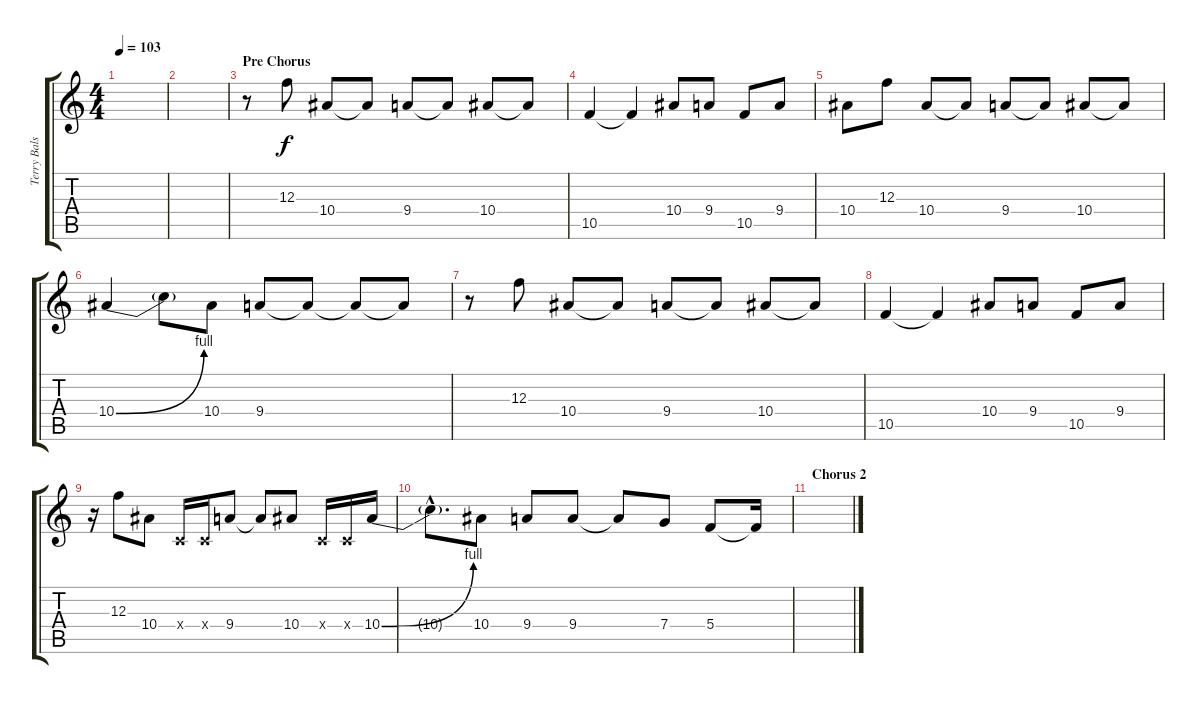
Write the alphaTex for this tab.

\track ("Terry Balsamo (Guitar Echo)" "Terry Bals") {instrument distortionguitar}
\staff {score tabs}
\tuning (D4 A3 F3 C3 G2 C2) {hide}
\ts (4 4)
\tempo 103
\clef g2
\ks c
|
|
\section ("" "Pre Chorus")
r.8{instrument electricguitarjazz} 12.3.8 10.4.8 10.4{t}.8 9.4.8 9.4{t}.8 10.4.8 10.4{t}.8 |
10.5.4 10.5{t}.4 10.4.8 9.4.8 10.5.8 9.4.8 |
10.4.8{instrument electricguitarjazz} 12.3.8 10.4.8 10.4{t}.8 9.4.8 9.4{t}.8 10.4.8 10.4{t}.8 |
10.4{be (bend 0 0 60 4)}.4 10.4{t}.8 10.4.8 9.4.8 9.4{t}.8 9.4{t}.8 9.4{t}.8 |
r.8{instrument electricguitarjazz} 12.3.8 10.4.8 10.4{t}.8 9.4.8 9.4{t}.8 10.4.8 10.4{t}.8 |
10.5.4 10.5{t}.4 10.4.8 9.4.8 10.5.8 9.4.8 |
r.16 12.3.8{instrument distortionguitar} 10.4.8 0.4{x}.16 0.4{x}.16 9.4.8 9.4{t}.8 10.4.8 0.4{x}.16 0.4{x}.16 10.4{be (bend 0 0 60 4)}.16 |
10.4{hac t}.8{d} 10.4.8 9.4.8 9.4.8 9.4{t}.8 7.4.8 5.4.8 5.4{t}.16 |
\section ("" "Chorus 2")
